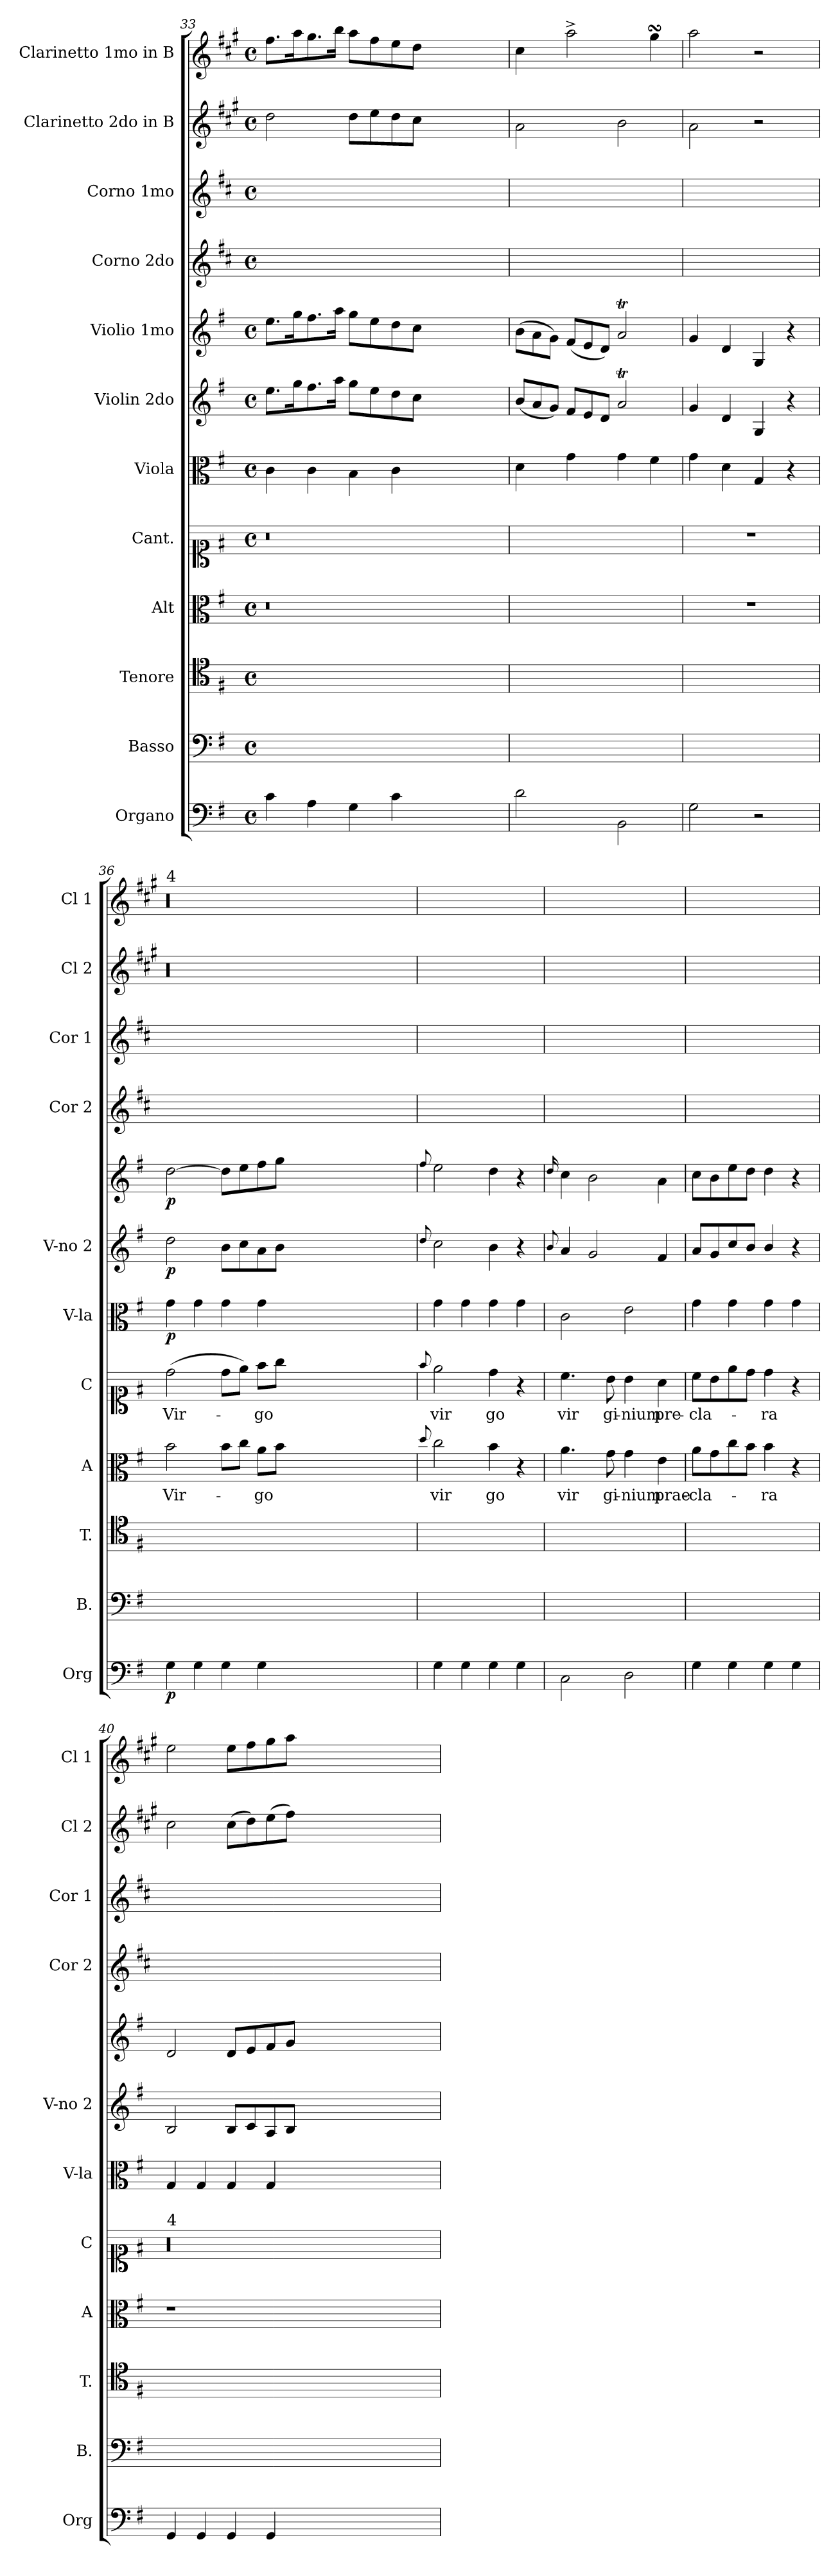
**kern	**dynam	**kern	**kern	**kern	**text	**kern	**text	**kern	**dynam	**kern	**dynam	**kern	**dynam	**kern	**kern	**kern	**kern
*part12	*part12	*part11	*part10	*part9	*part9	*part8	*part8	*part7	*part7	*part6	*part6	*part5	*part5	*part4	*part3	*part2	*part1
*staff12	*staff12	*staff11	*staff10	*staff9	*staff9	*staff8	*staff8	*staff7	*staff7	*staff6	*staff6	*staff5	*staff5	*staff4	*staff3	*staff2	*staff1
*I"Organo	*	*I"Basso	*I"Tenore	*I"Alt	*	*I"Cant.	*	*I"Viola	*	*I"Violin 2do	*	*I"Violio 1mo	*	*I"Corno 2do	*I"Corno 1mo	*I"Clarinetto 2do in B	*I"Clarinetto 1mo in B
*I'Org	*	*I'B.	*I'T.	*I'A	*	*I'C	*	*I'V-la	*	*I'V-no 2	*	*	*	*I'Cor 2	*I'Cor 1	*I'Cl 2	*I'Cl 1
*clefF4	*	*clefF4	*clefC4	*clefC3	*	*clefC1	*	*clefC3	*	*clefG2	*	*clefG2	*	*clefG2	*clefG2	*clefG2	*clefG2
*	*	*	*	*	*	*	*	*	*	*	*	*	*	*ITrd4c7	*ITrd4c7	*ITrd1c2	*ITrd1c2
*k[f#]	*	*k[f#]	*k[f#]	*k[f#]	*	*k[f#]	*	*k[f#]	*	*k[f#]	*	*k[f#]	*	*k[f#]	*k[f#]	*k[f#]	*k[f#]
*M4/4	*	*M4/4	*M4/4	*M4/4	*	*M4/4	*	*M4/4	*	*M4/4	*	*M4/4	*	*M4/4	*M4/4	*M4/4	*M4/4
*met(c)	*	*met(c)	*met(c)	*met(c)	*	*met(c)	*	*met(c)	*	*met(c)	*	*met(c)	*	*met(c)	*met(c)	*met(c)	*met(c)
=33	=33	=33	=33	=33	=33	=33	=33	=33	=33	=33	=33	=33	=33	=33	=33	=33	=33
!	!	!	!	!	!	!	!	!	!	!	!	!	!LO:DY:b	!	!	!	!
4c\	.	1ryy	1ryy	0r	.	0r	.	4c\	.	8.ee\L	.	8.ee\L	for	1ryy	1ryy	2cc\	8.ee\L
.	.	.	.	.	.	.	.	.	.	16gg\K	.	16gg\K	.	.	.	.	16gg\K
4A\	.	.	.	.	.	.	.	4c\	.	8.ff#\	.	8.ff#\	.	.	.	.	8.ff#\
.	.	.	.	.	.	.	.	.	.	16aa\Jk	.	16aa\Jk	.	.	.	.	16aa\Jk
4G\	.	.	.	.	.	.	.	4B\	.	8gg\L	.	8gg\L	.	.	.	8cc\L	8gg\L
.	.	.	.	.	.	.	.	.	.	8ee\	.	8ee\	.	.	.	8dd\	8ee\
4c\	.	.	.	.	.	.	.	4c\	.	8dd\	.	8dd\	.	.	.	8cc\	8dd\
.	.	.	.	.	.	.	.	.	.	8cc\J	.	8cc\J	.	.	.	8b\J	8cc\J
1ryy	.	1ryy	1ryy	.	.	.	.	1ryy	.	1ryy	.	1ryy	.	1ryy	1ryy	1ryy	1ryy
=34	=34	=34	=34	=34	=34	=34	=34	=34	=34	=34	=34	=34	=34	=34	=34	=34	=34
*	*	*	*	*	*	*	*	*	*	*Xtuplet	*	*Xtuplet	*	*	*	*	*
2d\	.	1ryy	1ryy	1ryy	.	1ryy	.	4d\	.	(12b/L	.	(12b\L	.	1ryy	1ryy	2g\	4b\
.	.	.	.	.	.	.	.	.	.	12a/	.	12a\	.	.	.	.	.
.	.	.	.	.	.	.	.	.	.	12g/J)	.	12g\J)	.	.	.	.	.
.	.	.	.	.	.	.	.	4g\	.	12f#/L	.	(12f#/L	.	.	.	.	2gg^\
.	.	.	.	.	.	.	.	.	.	12e/	.	12e/	.	.	.	.	.
.	.	.	.	.	.	.	.	.	.	12d/J	.	12d/J)	.	.	.	.	.
2BB\	.	.	.	.	.	.	.	4g\	.	2aT/	.	2aT/	.	.	.	2a\	.
.	.	.	.	.	.	.	.	4f#\	.	.	.	.	.	.	.	.	4ff#sSsS\
=35	=35	=35	=35	=35	=35	=35	=35	=35	=35	=35	=35	=35	=35	=35	=35	=35	=35
2G\	.	1ryy	1ryy	1r	.	1r	.	4g\	.	4g/	.	4g/	.	1ryy	1ryy	2g\	2gg\
.	.	.	.	.	.	.	.	4d\	.	4d/	.	4d/	.	.	.	.	.
2r	.	.	.	.	.	.	.	4G/	.	4G/	.	4G/	.	.	.	2r	2r
.	.	.	.	.	.	.	.	4r	.	4r	.	4r	.	.	.	.	.
=36	=36	=36	=36	=36	=36	=36	=36	=36	=36	=36	=36	=36	=36	=36	=36	=36	=36
!	!	!	!	!	!	!	!	!	!	!	!	!	!	!	!	!	!LO:TX:a:t=4
!	!	!	!	!	!	!	!	!	!	!	!	!	!LO:DY:b	!	!	!	!
4G\	p	1ryy	1ryy	2b\	Vir-	(2dd\	Vir-	4g\	p	2dd\	p	[2dd\	p	1ryy	1ryy	00r	00r
4G\	.	.	.	.	.	.	.	4g\	.	.	.	.	.	.	.	.	.
4G\	.	.	.	8b\L	.	8dd\L	.	4g\	.	8b\L	.	8dd\L]	.	.	.	.	.
.	.	.	.	8cc\J	.	8ee\J)	.	.	.	8cc\	.	8ee\	.	.	.	.	.
4G\	.	.	.	8a\L	-go	8ff#\L	-go	4g\	.	8a\	.	8ff#\	.	.	.	.	.
.	.	.	.	8b\J	.	8gg\J	.	.	.	8b\J	.	8gg\J	.	.	.	.	.
0.ryy	.	0.ryy	0.ryy	0.ryy	.	0.ryy	.	0.ryy	.	0.ryy	.	0.ryy	.	0.ryy	0.ryy	.	.
=37	=37	=37	=37	=37	=37	=37	=37	=37	=37	=37	=37	=37	=37	=37	=37	=37	=37
.	.	.	.	8qqdd/	.	8qqff#/	.	.	.	8qqdd/	.	8qqff#/	.	.	.	.	.
4G\	.	1ryy	1ryy	2cc\	vir	2ee\	vir	4g\	.	2cc\	.	2ee\	.	1ryy	1ryy	1ryy	1ryy
4G\	.	.	.	.	.	.	.	4g\	.	.	.	.	.	.	.	.	.
4G\	.	.	.	4b\	-go	4dd\	-go	4g\	.	4b\	.	4dd\	.	.	.	.	.
4G\	.	.	.	4r	.	4r	.	4g\	.	4r	.	4r	.	.	.	.	.
=38	=38	=38	=38	=38	=38	=38	=38	=38	=38	=38	=38	=38	=38	=38	=38	=38	=38
.	.	.	.	.	.	.	.	.	.	8qqb/	.	16qqdd/	.	.	.	.	.
2C\	.	1ryy	1ryy	4.a\	vir	4.cc\	vir	2c\	.	4a/	.	4cc\	.	1ryy	1ryy	1ryy	1ryy
.	.	.	.	.	.	.	.	.	.	2g/	.	2b\	.	.	.	.	.
.	.	.	.	8g\	-gi-	8b\	-gi-	.	.	.	.	.	.	.	.	.	.
2D\	.	.	.	4g\	-nium	4b\	-nium	2e\	.	.	.	.	.	.	.	.	.
.	.	.	.	4e\	prae-	4a\	pre-	.	.	4f#/	.	4a\	.	.	.	.	.
=39	=39	=39	=39	=39	=39	=39	=39	=39	=39	=39	=39	=39	=39	=39	=39	=39	=39
4G\	.	1ryy	1ryy	8a\L	-cla-	8cc\L	-cla-	4g\	.	8a/L	.	8cc\L	.	1ryy	1ryy	1ryy	1ryy
.	.	.	.	8g\	.	8b\	.	.	.	8g/	.	8b\	.	.	.	.	.
4G\	.	.	.	8cc\	.	8ee\	.	4g\	.	8cc/	.	8ee\	.	.	.	.	.
.	.	.	.	8b\J	.	8dd\J	.	.	.	8b/J	.	8dd\J	.	.	.	.	.
4G\	.	.	.	4b\	-ra	4dd\	-ra	4g\	.	4b/	.	4dd\	.	.	.	.	.
4G\	.	.	.	4r	.	4r	.	4g\	.	4r	.	4r	.	.	.	.	.
=40	=40	=40	=40	=40	=40	=40	=40	=40	=40	=40	=40	=40	=40	=40	=40	=40	=40
!	!	!	!	!	!	!LO:TX:a:t=4	!	!	!	!	!	!	!	!	!	!	!
4GG/	.	1ryy	1ryy	1r	.	00r	.	4G/	.	2B/	.	2d/	.	1ryy	1ryy	2b\	2dd\
4GG/	.	.	.	.	.	.	.	4G/	.	.	.	.	.	.	.	.	.
4GG/	.	.	.	.	.	.	.	4G/	.	8B/L	.	8d/L	.	.	.	(8b\L	8dd\L
.	.	.	.	.	.	.	.	.	.	8c/	.	8e/	.	.	.	8cc\)	8ee\
4GG/	.	.	.	.	.	.	.	4G/	.	8A/	.	8f#/	.	.	.	(8dd\	8ff#\
.	.	.	.	.	.	.	.	.	.	8B/J	.	8g/J	.	.	.	8ee\J)	8gg\J
0.ryy	.	0.ryy	0.ryy	0.ryy	.	.	.	0.ryy	.	0.ryy	.	0.ryy	.	0.ryy	0.ryy	0.ryy	0.ryy
=	=	=	=	=	=	=	=	=	=	=	=	=	=	=	=	=	=
*-	*-	*-	*-	*-	*-	*-	*-	*-	*-	*-	*-	*-	*-	*-	*-	*-	*-
